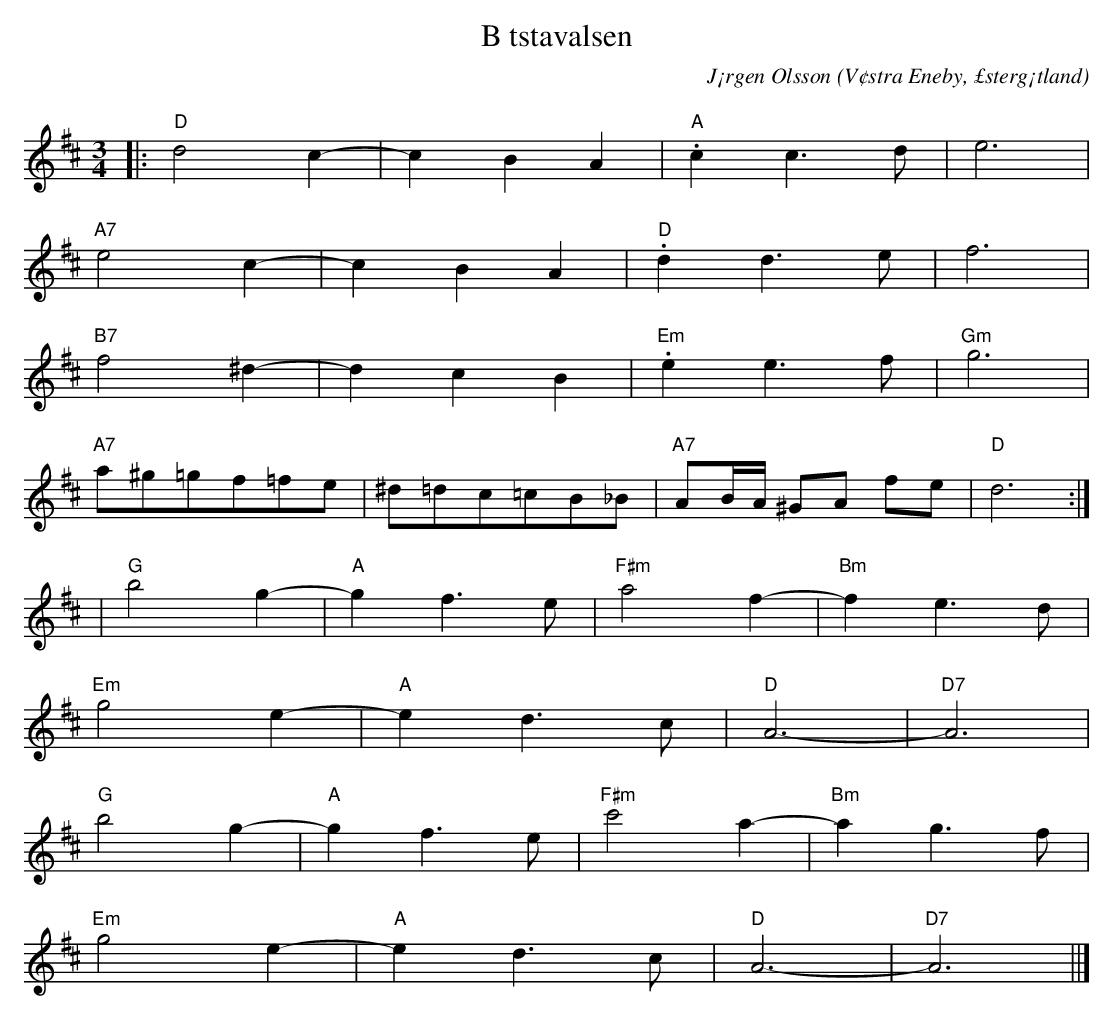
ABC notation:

X:1
T:B tstavalsen
C:J¡rgen Olsson
O:V¢stra Eneby, £sterg¡tland
Q:160
M:3/4
L:1/8
K:D
|:"D"d4 c2-|c2B2A2 |"A".c2 c3 d|e6 |
"A7" e4 c2-|c2B2A2 |"D".d2 d3 e|f6 |
"B7"f4 ^d2-|d2c2B2 |"Em".e2 e3 f|"Gm"g6 |
"A7" a^g=gf=fe|^d=dc=cB_B|"A7"AB/2A/2 ^GA fe|"D"d6 :|]
|"G"b4 g2-|"A"g2f3e |"F#m"a4 f2-|"Bm"f2e3d |
 "Em"g4 e2-|"A"e2d3c |"D"A6-|"D7"A6 |
"G"b4 g2-|"A"g2f3e |"F#m"c'4 a2-|"Bm"a2g3f |
 "Em"g4 e2-|"A"e2d3c |"D"A6-|"D7"A6 ||]
